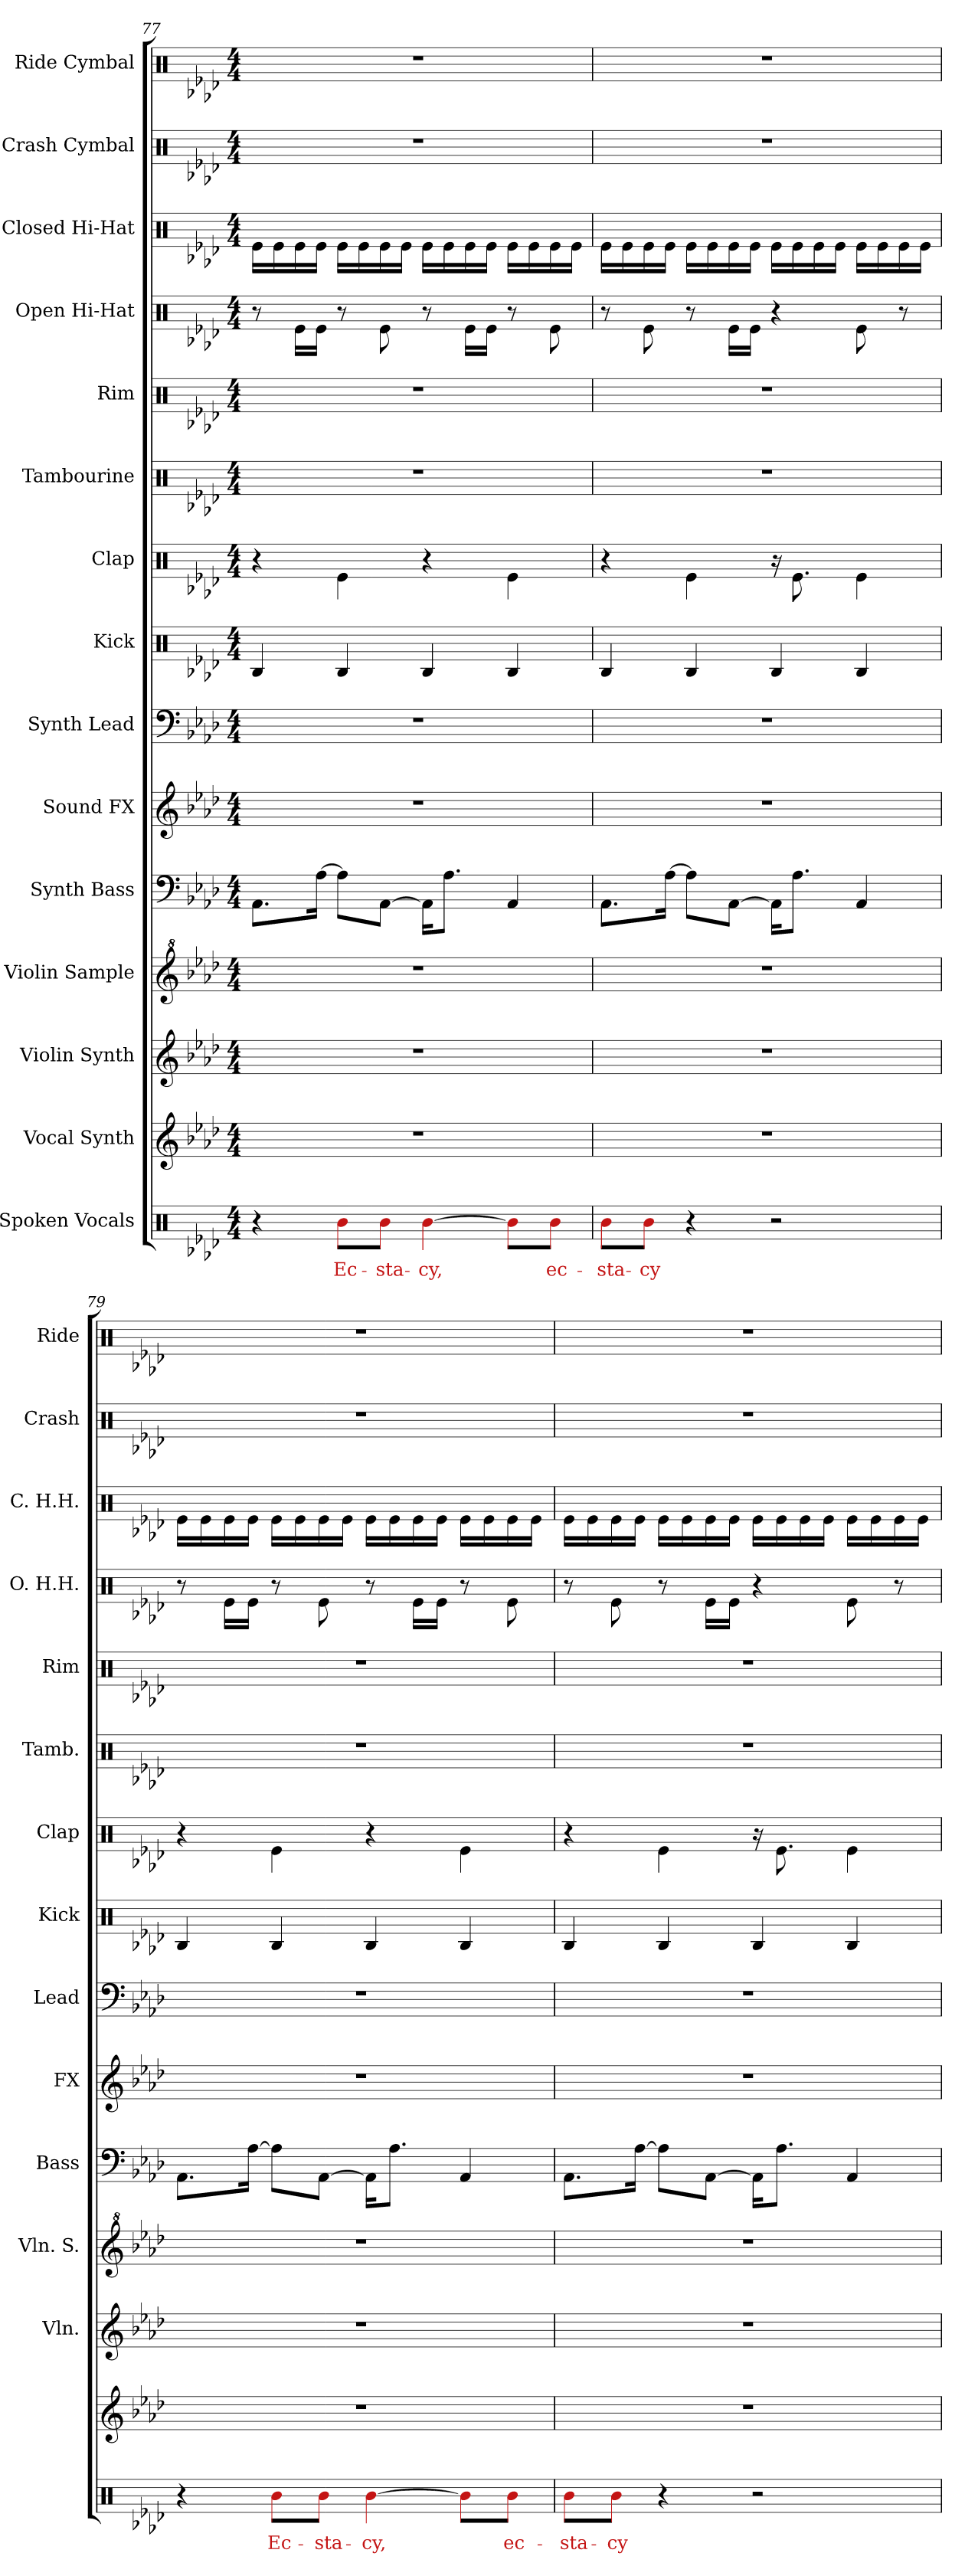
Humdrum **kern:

**kern	**text	**kern	**kern	**kern	**kern	**kern	**kern	**kern	**kern	**kern	**kern	**kern	**kern	**kern	**kern
*part15	*part15	*part14	*part13	*part12	*part11	*part10	*part9	*part8	*part7	*part6	*part5	*part4	*part3	*part2	*part1
*staff15	*staff15	*staff14	*staff13	*staff12	*staff11	*staff10	*staff9	*staff8	*staff7	*staff6	*staff5	*staff4	*staff3	*staff2	*staff1
*I"Spoken Vocals	*	*I"Vocal Synth	*I"Violin Synth	*I"Violin Sample	*I"Synth Bass	*I"Sound FX	*I"Synth Lead	*I"Kick	*I"Clap	*I"Tambourine	*I"Rim	*I"Open Hi-Hat	*I"Closed Hi-Hat	*I"Crash Cymbal	*I"Ride Cymbal
*	*	*	*I'Vln.	*I'Vln. S.	*I'Bass	*I'FX	*I'Lead	*I'Kick	*I'Clap	*I'Tamb.	*I'Rim	*I'O. H.H.	*I'C. H.H.	*I'Crash	*I'Ride
!!LO:LB:g=z
*clefX	*	*clefG2	*clefG2	*clefG^2	*clefF4	*clefG2	*clefF4	*clefX	*clefX	*clefX	*clefX	*clefX	*clefX	*clefX	*clefX
*k[b-e-a-d-]	*	*k[b-e-a-d-]	*k[b-e-a-d-]	*k[b-e-a-d-]	*k[b-e-a-d-]	*k[b-e-a-d-]	*k[b-e-a-d-]	*k[b-e-a-d-]	*k[b-e-a-d-]	*k[b-e-a-d-]	*k[b-e-a-d-]	*k[b-e-a-d-]	*k[b-e-a-d-]	*k[b-e-a-d-]	*k[b-e-a-d-]
*A-:	*	*A-:	*A-:	*A-:	*A-:	*A-:	*A-:	*A-:	*A-:	*A-:	*A-:	*A-:	*A-:	*A-:	*A-:
*M4/4	*	*M4/4	*M4/4	*M4/4	*M4/4	*M4/4	*M4/4	*M4/4	*M4/4	*M4/4	*M4/4	*M4/4	*M4/4	*M4/4	*M4/4
=77	=77	=77	=77	=77	=77	=77	=77	=77	=77	=77	=77	=77	=77	=77	=77
4r	.	1r	1r	1r	8.AA-\L	1r	1r	4RB/	4r	1r	1r	8r	16Re\LL	1r	1r
.	.	.	.	.	.	.	.	.	.	.	.	.	16Re\	.	.
.	.	.	.	.	.	.	.	.	.	.	.	16Re\LL	16Re\	.	.
.	.	.	.	.	[16A-\Jk	.	.	.	.	.	.	16Re\JJ	16Re\JJ	.	.
!	!LO:LY:b	!	!	!	!	!	!	!	!	!	!	!	!	!	!
8b-\L	Ec-	.	.	.	8A-\L]	.	.	4RB/	4Re\	.	.	8r	16Re\LL	.	.
.	.	.	.	.	.	.	.	.	.	.	.	.	16Re\	.	.
!	!LO:LY:b	!	!	!	!	!	!	!	!	!	!	!	!	!	!
8b-\J	-sta-	.	.	.	[8AA-\J	.	.	.	.	.	.	8Re\	16Re\	.	.
.	.	.	.	.	.	.	.	.	.	.	.	.	16Re\JJ	.	.
!	!LO:LY:b	!	!	!	!	!	!	!	!	!	!	!	!	!	!
[4b-\	-cy,	.	.	.	16AA-\KL]	.	.	4RB/	4r	.	.	8r	16Re\LL	.	.
.	.	.	.	.	8.A-\J	.	.	.	.	.	.	.	16Re\	.	.
.	.	.	.	.	.	.	.	.	.	.	.	16Re\LL	16Re\	.	.
.	.	.	.	.	.	.	.	.	.	.	.	16Re\JJ	16Re\JJ	.	.
8b-\L]	.	.	.	.	4AA-/	.	.	4RB/	4Re\	.	.	8r	16Re\LL	.	.
.	.	.	.	.	.	.	.	.	.	.	.	.	16Re\	.	.
!	!LO:LY:b	!	!	!	!	!	!	!	!	!	!	!	!	!	!
8b-\J	ec-	.	.	.	.	.	.	.	.	.	.	8Re\	16Re\	.	.
.	.	.	.	.	.	.	.	.	.	.	.	.	16Re\JJ	.	.
=78	=78	=78	=78	=78	=78	=78	=78	=78	=78	=78	=78	=78	=78	=78	=78
!	!LO:LY:b	!	!	!	!	!	!	!	!	!	!	!	!	!	!
8b-\L	-sta-	1r	1r	1r	8.AA-\L	1r	1r	4RB/	4r	1r	1r	8r	16Re\LL	1r	1r
.	.	.	.	.	.	.	.	.	.	.	.	.	16Re\	.	.
!	!LO:LY:b	!	!	!	!	!	!	!	!	!	!	!	!	!	!
8b-\J	-cy	.	.	.	.	.	.	.	.	.	.	8Re\	16Re\	.	.
.	.	.	.	.	[16A-\Jk	.	.	.	.	.	.	.	16Re\JJ	.	.
4r	.	.	.	.	8A-\L]	.	.	4RB/	4Re\	.	.	8r	16Re\LL	.	.
.	.	.	.	.	.	.	.	.	.	.	.	.	16Re\	.	.
.	.	.	.	.	[8AA-\J	.	.	.	.	.	.	16Re\LL	16Re\	.	.
.	.	.	.	.	.	.	.	.	.	.	.	16Re\JJ	16Re\JJ	.	.
2r	.	.	.	.	16AA-\KL]	.	.	4RB/	16r	.	.	4r	16Re\LL	.	.
.	.	.	.	.	8.A-\J	.	.	.	8.Re\	.	.	.	16Re\	.	.
.	.	.	.	.	.	.	.	.	.	.	.	.	16Re\	.	.
.	.	.	.	.	.	.	.	.	.	.	.	.	16Re\JJ	.	.
.	.	.	.	.	4AA-/	.	.	4RB/	4Re\	.	.	8Re\	16Re\LL	.	.
.	.	.	.	.	.	.	.	.	.	.	.	.	16Re\	.	.
.	.	.	.	.	.	.	.	.	.	.	.	8r	16Re\	.	.
.	.	.	.	.	.	.	.	.	.	.	.	.	16Re\JJ	.	.
=79	=79	=79	=79	=79	=79	=79	=79	=79	=79	=79	=79	=79	=79	=79	=79
4r	.	1r	1r	1r	8.AA-\L	1r	1r	4RB/	4r	1r	1r	8r	16Re\LL	1r	1r
.	.	.	.	.	.	.	.	.	.	.	.	.	16Re\	.	.
.	.	.	.	.	.	.	.	.	.	.	.	16Re\LL	16Re\	.	.
.	.	.	.	.	[16A-\Jk	.	.	.	.	.	.	16Re\JJ	16Re\JJ	.	.
!	!LO:LY:b	!	!	!	!	!	!	!	!	!	!	!	!	!	!
8b-\L	Ec-	.	.	.	8A-\L]	.	.	4RB/	4Re\	.	.	8r	16Re\LL	.	.
.	.	.	.	.	.	.	.	.	.	.	.	.	16Re\	.	.
!	!LO:LY:b	!	!	!	!	!	!	!	!	!	!	!	!	!	!
8b-\J	-sta-	.	.	.	[8AA-\J	.	.	.	.	.	.	8Re\	16Re\	.	.
.	.	.	.	.	.	.	.	.	.	.	.	.	16Re\JJ	.	.
!	!LO:LY:b	!	!	!	!	!	!	!	!	!	!	!	!	!	!
[4b-\	-cy,	.	.	.	16AA-\KL]	.	.	4RB/	4r	.	.	8r	16Re\LL	.	.
.	.	.	.	.	8.A-\J	.	.	.	.	.	.	.	16Re\	.	.
.	.	.	.	.	.	.	.	.	.	.	.	16Re\LL	16Re\	.	.
.	.	.	.	.	.	.	.	.	.	.	.	16Re\JJ	16Re\JJ	.	.
8b-\L]	.	.	.	.	4AA-/	.	.	4RB/	4Re\	.	.	8r	16Re\LL	.	.
.	.	.	.	.	.	.	.	.	.	.	.	.	16Re\	.	.
!	!LO:LY:b	!	!	!	!	!	!	!	!	!	!	!	!	!	!
8b-\J	ec-	.	.	.	.	.	.	.	.	.	.	8Re\	16Re\	.	.
.	.	.	.	.	.	.	.	.	.	.	.	.	16Re\JJ	.	.
=80	=80	=80	=80	=80	=80	=80	=80	=80	=80	=80	=80	=80	=80	=80	=80
!	!LO:LY:b	!	!	!	!	!	!	!	!	!	!	!	!	!	!
8b-\L	-sta-	1r	1r	1r	8.AA-\L	1r	1r	4RB/	4r	1r	1r	8r	16Re\LL	1r	1r
.	.	.	.	.	.	.	.	.	.	.	.	.	16Re\	.	.
!	!LO:LY:b	!	!	!	!	!	!	!	!	!	!	!	!	!	!
8b-\J	-cy	.	.	.	.	.	.	.	.	.	.	8Re\	16Re\	.	.
.	.	.	.	.	[16A-\Jk	.	.	.	.	.	.	.	16Re\JJ	.	.
4r	.	.	.	.	8A-\L]	.	.	4RB/	4Re\	.	.	8r	16Re\LL	.	.
.	.	.	.	.	.	.	.	.	.	.	.	.	16Re\	.	.
.	.	.	.	.	[8AA-\J	.	.	.	.	.	.	16Re\LL	16Re\	.	.
.	.	.	.	.	.	.	.	.	.	.	.	16Re\JJ	16Re\JJ	.	.
2r	.	.	.	.	16AA-\KL]	.	.	4RB/	16r	.	.	4r	16Re\LL	.	.
.	.	.	.	.	8.A-\J	.	.	.	8.Re\	.	.	.	16Re\	.	.
.	.	.	.	.	.	.	.	.	.	.	.	.	16Re\	.	.
.	.	.	.	.	.	.	.	.	.	.	.	.	16Re\JJ	.	.
.	.	.	.	.	4AA-/	.	.	4RB/	4Re\	.	.	8Re\	16Re\LL	.	.
.	.	.	.	.	.	.	.	.	.	.	.	.	16Re\	.	.
.	.	.	.	.	.	.	.	.	.	.	.	8r	16Re\	.	.
.	.	.	.	.	.	.	.	.	.	.	.	.	16Re\JJ	.	.
=	=	=	=	=	=	=	=	=	=	=	=	=	=	=	=
*-	*-	*-	*-	*-	*-	*-	*-	*-	*-	*-	*-	*-	*-	*-	*-
